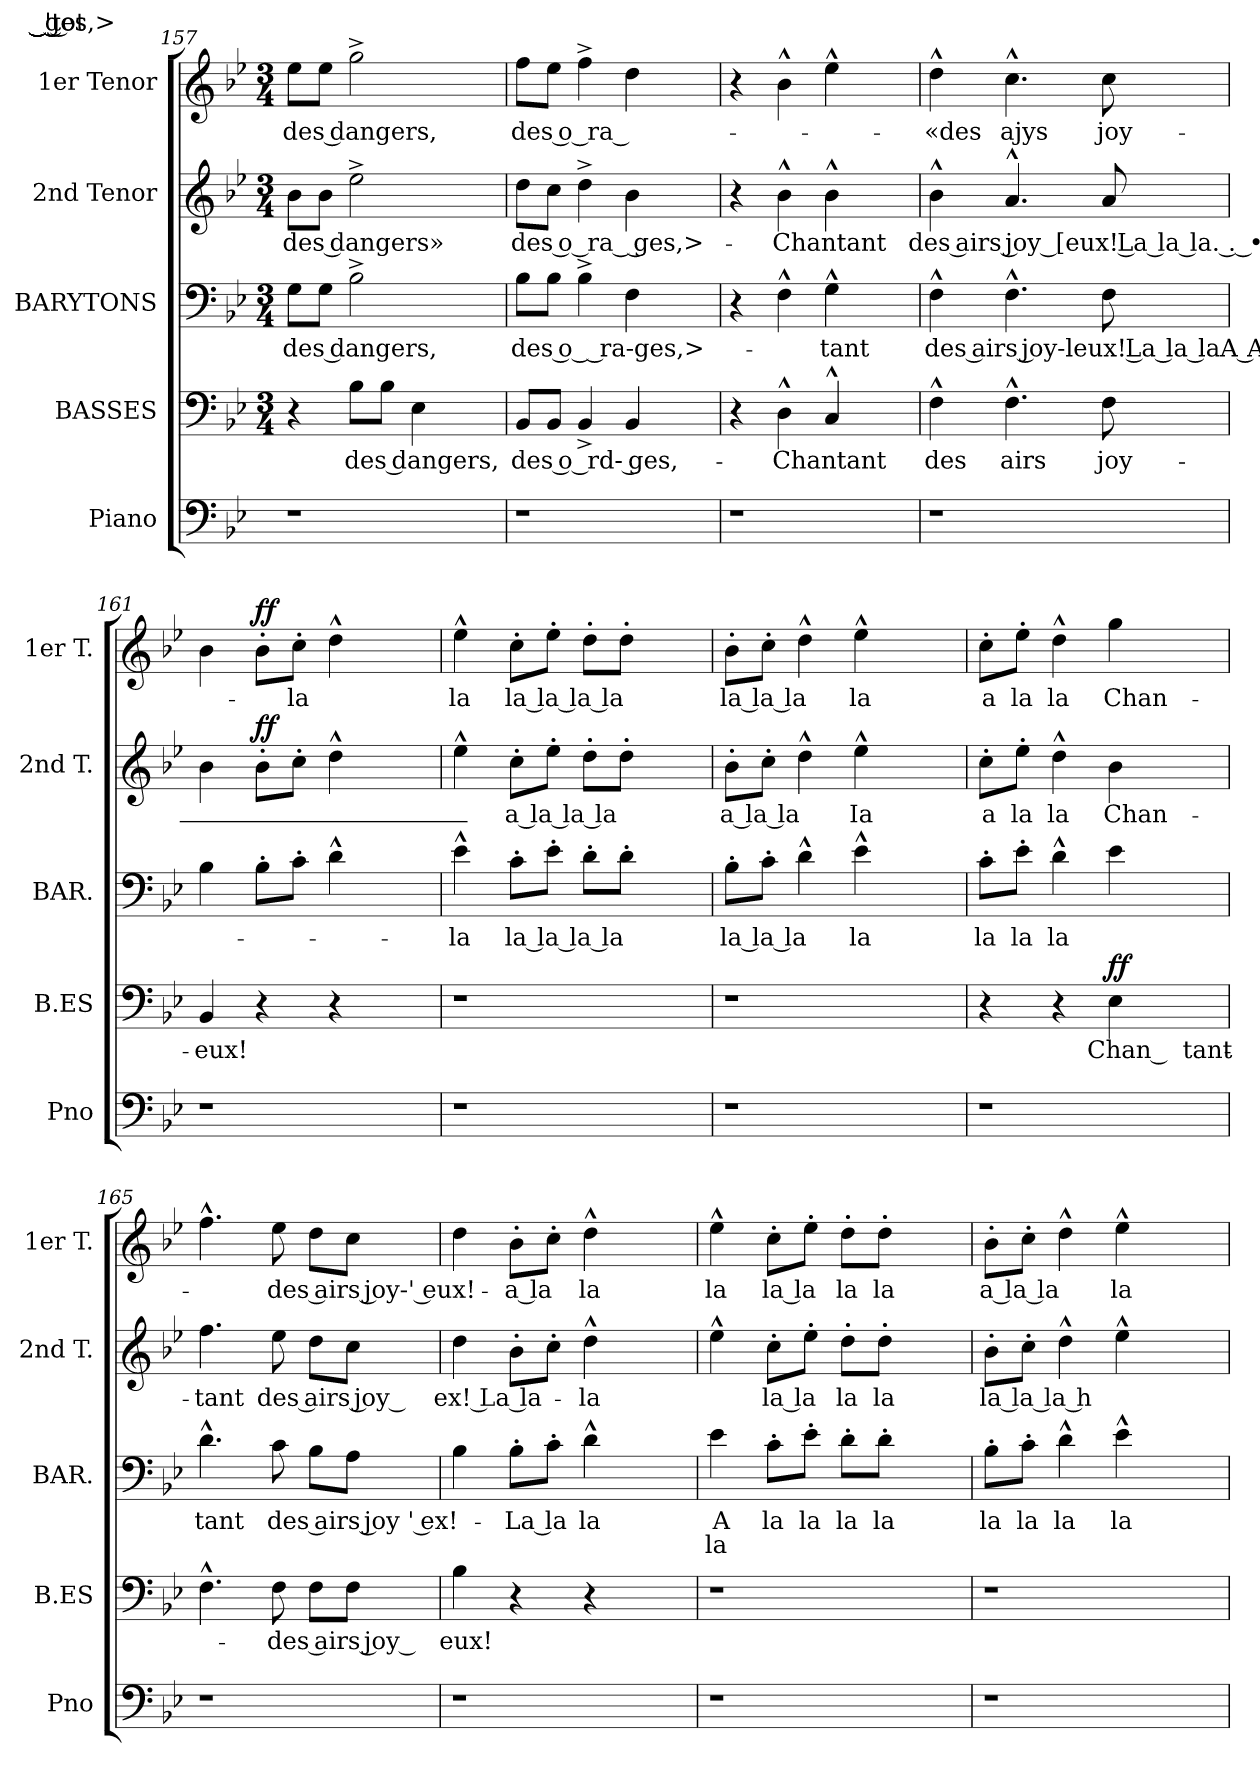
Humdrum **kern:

**kern	**kern	**text	**dynam	**kern	**text	**text	**kern	**text	**dynam	**kern	**text	**dynam
*part5	*part4	*part4	*part4	*part3	*part3	*part3	*part2	*part2	*part2	*part1	*part1	*part1
*staff5	*staff4	*staff4	*staff4	*staff3	*staff3	*staff3	*staff2	*staff2	*staff2	*staff1	*staff1	*staff1
*I"Piano	*I"BASSES	*	*	*I"BARYTONS	*	*	*I"2nd Tenor	*	*	*I"1er Tenor	*	*
*I'Pno	*I'B.ES	*	*	*I'BAR.	*	*	*I'2nd T.	*	*	*I'1er T.	*	*
*clefF4	*clefF4	*	*	*clefF4	*	*	*clefG2	*	*	*clefG2	*	*
*k[b-e-]	*k[b-e-]	*	*	*k[b-e-]	*	*	*k[b-e-]	*	*	*k[b-e-]	*	*
*	*M3/4	*	*	*M3/4	*	*	*M3/4	*	*	*M3/4	*	*
=157	=157	=157	=157	=157	=157	=157	=157	=157	=157	=157	=157	=157
!LO:N:vis=1	!	!	!	!	!	!	!	!	!	!	!	!
1r	4r	.	.	8G\L	des dangers,	.	8b-\L	des dangers»	.	8ee-\L	des dangers,	.
.	.	.	.	8G\J	.	.	8b-\J	.	.	8ee-\J	.	.
.	8B-\L	des dangers,	.	2B-^\	.	.	2ee-^\	.	.	2gg^\	.	.
.	8B-\J	.	.	.	.	.	.	.	.	.	.	.
.	4E-\	.	.	.	.	.	.	.	.	.	.	.
.	4ryy	.	.	4ryy	.	.	4ryy	.	.	4ryy	.	.
=158	=158	=158	=158	=158	=158	=158	=158	=158	=158	=158	=158	=158
!LO:N:vis=1	!	!	!	!	!	!	!	!	!	!	!	!
1r	8BB-/L	des o_rd- ges,-	.	8B-\L	des o_ ra-ges,>-	.	8dd\L	des o_ra_ ges,>-	.	8ff\L	des o_ra _ges,>-	.
.	8BB-/J	.	.	8B-\J	.	.	8cc\J	.	.	8ee-\J	.	.
.	4BB-^/	.	.	4B-^\	.	.	4dd^\	.	.	4ff^\	.	.
.	4BB-/	.	.	4F\	.	.	4b-\	.	.	4dd\	.	.
.	4ryy	.	.	4ryy	.	.	4ryy	.	.	4ryy	.	.
!!LO:LB:g=z
=159	=159	=159	=159	=159	=159	=159	=159	=159	=159	=159	=159	=159
!LO:N:vis=1	!	!	!	!	!	!	!	!	!	!	!	!
1r	4r	.	.	4r	-Chan	.	4r	.	.	4r	-Chantant	.
.	4D^^\	-Chantant	.	4F^^\	.	.	4b-^^\	-Chantant	.	4b-^^\	.	.
.	4C^^/	.	.	4G^^\	tant	.	4b-^^\	.	.	4ee-^^\	.	.
.	4ryy	.	.	4ryy	.	.	4ryy	.	.	4ryy	.	.
=160	=160	=160	=160	=160	=160	=160	=160	=160	=160	=160	=160	=160
!LO:N:vis=1	!	!	!	!	!	!	!	!	!	!	!	!
1r	4F^^\	des	.	4F^^\	des airs joy-leux! La la laA A-	.	4b-^^\	des airs joy_[eux! La la la. . • A_	.	4dd^^\	«des	.
.	4.F^^\	airs	.	4.F^^\	.	.	4.a^^/	.	.	4.cc^^\	ajys	.
.	8F\	joy-	.	8F\	.	.	8a/	.	.	8cc\	joy-	.
.	4ryy	.	.	4ryy	.	.	4ryy	.	.	4ryy	.	.
=161	=161	=161	=161	=161	=161	=161	=161	=161	=161	=161	=161	=161
!LO:N:vis=1	!	!	!	!	!	!	!	!	!	!	!	!
1r	4BB-/	-eux!	.	4B-\	.	.	4b-\	.	.	4b-\	.	.
!	!	!	!	!	!	!	!	!	!LO:DY:a	!	!	!LO:DY:a
.	4r	.	.	8B-'\L	.	.	8b-'\L	.	ff	8b-'\L	.	ff
.	.	.	.	8c'\J	.	.	8cc'\J	.	.	8cc'\J	-la	.
.	4r	.	.	4d^^\	.	.	4dd^^\	.	.	4dd^^\	.	.
.	4ryy	.	.	4ryy	.	.	4ryy	.	.	4ryy	.	.
=162	=162	=162	=162	=162	=162	=162	=162	=162	=162	=162	=162	=162
!LO:N:vis=1	!LO:N:vis=1	!	!	!	!	!	!	!	!	!	!	!
1r	2.r	.	.	4e-^^\	-la	.	4ee-^^\	.	.	4ee-^^\	la	.
.	.	.	.	8c'\L	la la la la	.	8cc'\L	a la la la	.	8cc'\L	la la la la	.
.	.	.	.	8e-'\J	.	.	8ee-'\J	.	.	8ee-'\J	.	.
.	.	.	.	8d'\L	.	.	8dd'\L	.	.	8dd'\L	.	.
.	.	.	.	8d'\J	.	.	8dd'\J	.	.	8dd'\J	.	.
.	4ryy	.	.	4ryy	.	.	4ryy	.	.	4ryy	.	.
=163	=163	=163	=163	=163	=163	=163	=163	=163	=163	=163	=163	=163
!LO:N:vis=1	!LO:N:vis=1	!	!	!	!	!	!	!	!	!	!	!
1r	2.r	.	.	8B-'\L	la la la	.	8b-'\L	a la la	.	8b-'\L	la la la	.
.	.	.	.	8c'\J	.	.	8cc'\J	.	.	8cc'\J	.	.
.	.	.	.	4d^^\	.	.	4dd^^\	.	.	4dd^^\	.	.
.	.	.	.	4e-^^\	la	.	4ee-^^\	Ia	.	4ee-^^\	la	.
.	4ryy	.	.	4ryy	.	.	4ryy	.	.	4ryy	.	.
!!LO:LB:g=z
=164	=164	=164	=164	=164	=164	=164	=164	=164	=164	=164	=164	=164
!LO:N:vis=1	!	!	!	!	!	!	!	!	!	!	!	!
1r	4r	.	.	8c'\L	la	.	8cc'\L	a	.	8cc'\L	a	.
.	.	.	.	8e-'\J	la	.	8ee-'\J	la	.	8ee-'\J	la	.
.	4r	.	.	4d^^\	la	.	4dd^^\	la	.	4dd^^\	la	.
!	!	!	!LO:DY:a	!	!	!	!	!	!	!	!	!
.	4E-\	Chan _ tant-	ff	4e-\	.	.	4b-\	Chan-	.	4gg\	Chan-	.
.	4ryy	.	.	4ryy	.	.	4ryy	.	.	4ryy	.	.
=165	=165	=165	=165	=165	=165	=165	=165	=165	=165	=165	=165	=165
!LO:N:vis=1	!	!	!	!	!	!	!	!	!	!	!	!
1r	4.F^^\	.	.	4.d^^\	tant	.	4.ff\	-tant	.	4.ff^^\	-_'tot	.
.	8F\	-des airs joy _ eux!	.	8c\	des airs joy ' ex!-	.	8ee-\	des airs joy _' ex! La la-	.	8ee-\	des airs joy-' eux!-	.
.	8F\L	.	.	8B-\L	.	.	8dd\L	.	.	8dd\L	.	.
.	8F\J	.	.	8A\J	.	.	8cc\J	.	.	8cc\J	.	.
.	4ryy	.	.	4ryy	.	.	4ryy	.	.	4ryy	.	.
=166	=166	=166	=166	=166	=166	=166	=166	=166	=166	=166	=166	=166
!LO:N:vis=1	!	!	!	!	!	!	!	!	!	!	!	!
1r	4B-\	.	.	4B-\	.	.	4dd\	.	.	4dd\	.	.
.	4r	.	.	8B-'\L	-La la	.	8b-'\L	.	.	8b-'\L	-a la	.
.	.	.	.	8c'\J	.	.	8cc'\J	.	.	8cc'\J	.	.
.	4r	.	.	4d^^\	la	.	4dd^^\	-la	.	4dd^^\	la	.
.	4ryy	.	.	4ryy	.	.	4ryy	.	.	4ryy	.	.
=167	=167	=167	=167	=167	=167	=167	=167	=167	=167	=167	=167	=167
!LO:N:vis=1	!LO:N:vis=1	!	!	!	!	!	!	!	!	!	!	!
1r	2.r	.	.	4e-\	A	la	4ee-^^\	.	.	4ee-^^\	la	.
.	.	.	.	8c'\L	la	.	8cc'\L	la la	.	8cc'\L	la la	.
.	.	.	.	8e-'\J	la	.	8ee-'\J	.	.	8ee-'\J	.	.
.	.	.	.	8d'\L	la	.	8dd'\L	la	.	8dd'\L	la	.
.	.	.	.	8d'\J	la	.	8dd'\J	la	.	8dd'\J	la	.
.	4ryy	.	.	4ryy	.	.	4ryy	.	.	4ryy	.	.
!!LO:LB:g=z
=168	=168	=168	=168	=168	=168	=168	=168	=168	=168	=168	=168	=168
!LO:N:vis=1	!LO:N:vis=1	!	!	!	!	!	!	!	!	!	!	!
1r	2.r	.	.	8B-'\L	la	.	8b-'\L	la la la h	.	8b-'\L	a la la	.
.	.	.	.	8c'\J	la	.	8cc'\J	.	.	8cc'\J	.	.
.	.	.	.	4d^^\	la	.	4dd^^\	.	.	4dd^^\	.	.
.	.	.	.	4e-^^\	la	.	4ee-^^\	.	.	4ee-^^\	la	.
.	4ryy	.	.	4ryy	.	.	4ryy	.	.	4ryy	.	.
=	=	=	=	=	=	=	=	=	=	=	=	=
*-	*-	*-	*-	*-	*-	*-	*-	*-	*-	*-	*-	*-
